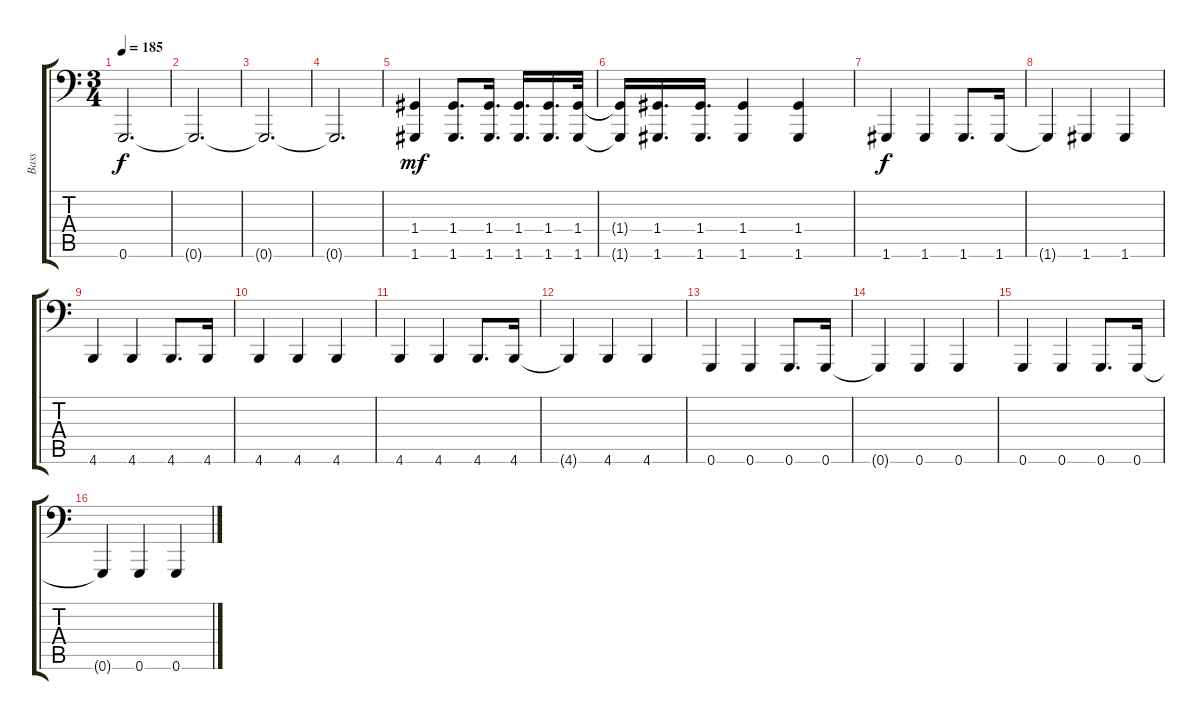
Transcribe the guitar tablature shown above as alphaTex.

\track ("Bass" "Bass") {instrument electricbassfinger}
\staff {score tabs}
\tuning (A2 E2 C2 G1 D1 G0) {hide}
\ts (3 4)
\tempo 185
\clef f4
\ks c
0.6{t}.2{d dy f} |
0.6{t}.2{d} |
0.6{t}.2{d} |
0.6{t}.2{d} |
(1.4 1.6).4{dy mf} (1.4 1.6).8{d} (1.4 1.6).16{d} (1.4 1.6).16{d} (1.4 1.6).16{d} (1.4 1.6).32 |
(1.4{t} 1.6{t}).16 (1.4 1.6).16{d} (1.4 1.6).16{d} (1.4 1.6).4 (1.4 1.6).4 |
1.6.4{dy f} 1.6.4 1.6.8{d} 1.6.16 |
1.6{t}.4 1.6.4 1.6.4 |
4.6.4 4.6.4 4.6.8{d} 4.6.16 |
4.6.4 4.6.4 4.6.4 |
4.6.4 4.6.4 4.6.8{d} 4.6.16 |
4.6{t}.4 4.6.4 4.6.4 |
0.6.4 0.6.4 0.6.8{d} 0.6.16 |
0.6{t}.4 0.6.4 0.6.4 |
0.6.4 0.6.4 0.6.8{d} 0.6.16 |
0.6{t}.4 0.6.4 0.6.4
